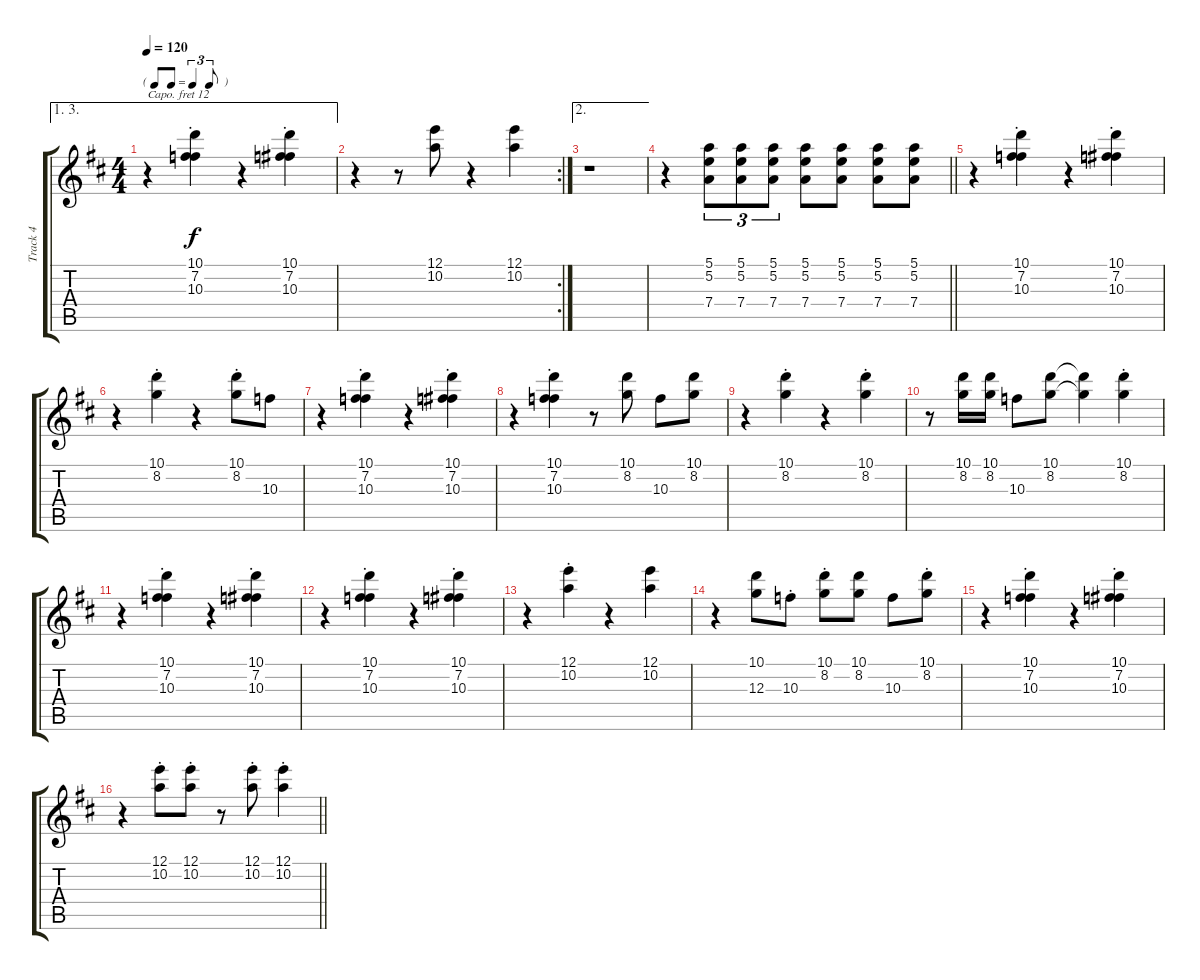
\track ("Track 4" "Track 4") {instrument brightacousticpiano}
\staff {score tabs}
\capo 12
\tuning (E4 B3 G3 D3 A2 D2) {hide}
\ae (1 3)
\ts (4 4)
\tf triplet8th
\tempo 120
\clef g2
\ks d
r.4{dy f} (10.1{st} 7.2{st} 10.3{st}).4 r.4 (10.1{st} 7.2{st} 10.3{st}).4 |
\rc 2
r.4 r.8 (12.1 10.2).8 r.4 (12.1 10.2).4 |
\ae 2
r.1 |
\barLineRight lightlight
r.4 (5.1 5.2 7.4).8{tu (3 2)} (5.1 5.2 7.4).8{tu (3 2)} (5.1 5.2 7.4).8{tu (3 2)} (5.1 5.2 7.4).8 (5.1 5.2 7.4).8 (5.1 5.2 7.4).8 (5.1 5.2 7.4).8 |
r.4 (10.1{st} 7.2{st} 10.3{st}).4 r.4 (10.1{st} 7.2{st} 10.3{st}).4 |
r.4 (10.1{st} 8.2{st}).4 r.4 (10.1{st} 8.2{st}).8 10.3.8 |
r.4 (10.1{st} 7.2{st} 10.3{st}).4 r.4 (10.1{st} 7.2{st} 10.3{st}).4 |
r.4 (10.1{st} 7.2{st} 10.3{st}).4 r.8 (10.1 8.2).8 10.3.8 (10.1 8.2).8 |
r.4 (10.1{st} 8.2{st}).4 r.4 (10.1{st} 8.2{st}).4 |
r.8 (10.1 8.2).16 (10.1 8.2).16 10.3.8 (10.1 8.2).8 (10.1{t} 8.2{t}).4 (10.1{st} 8.2{st}).4 |
r.4 (10.1{st} 7.2{st} 10.3{st}).4 r.4 (10.1{st} 7.2{st} 10.3{st}).4 |
r.4 (10.1{st} 7.2{st} 10.3{st}).4 r.4 (10.1{st} 7.2{st} 10.3{st}).4 |
r.4 (12.1{st} 10.2{st}).4 r.4 (12.1 10.2).4 |
r.4 (10.1 12.3).8 10.3{st}.8 (10.1{st} 8.2{st}).8 (10.1 8.2).8 10.3.8 (10.1{st} 8.2{st}).8 |
r.4 (10.1{st} 7.2{st} 10.3{st}).4 r.4 (10.1{st} 7.2{st} 10.3{st}).4 |
\barLineRight lightlight
r.4 (12.1{st} 10.2{st}).8 (12.1{st} 10.2{st}).8 r.8 (12.1{st} 10.2{st}).8 (12.1{st} 10.2{st}).4
